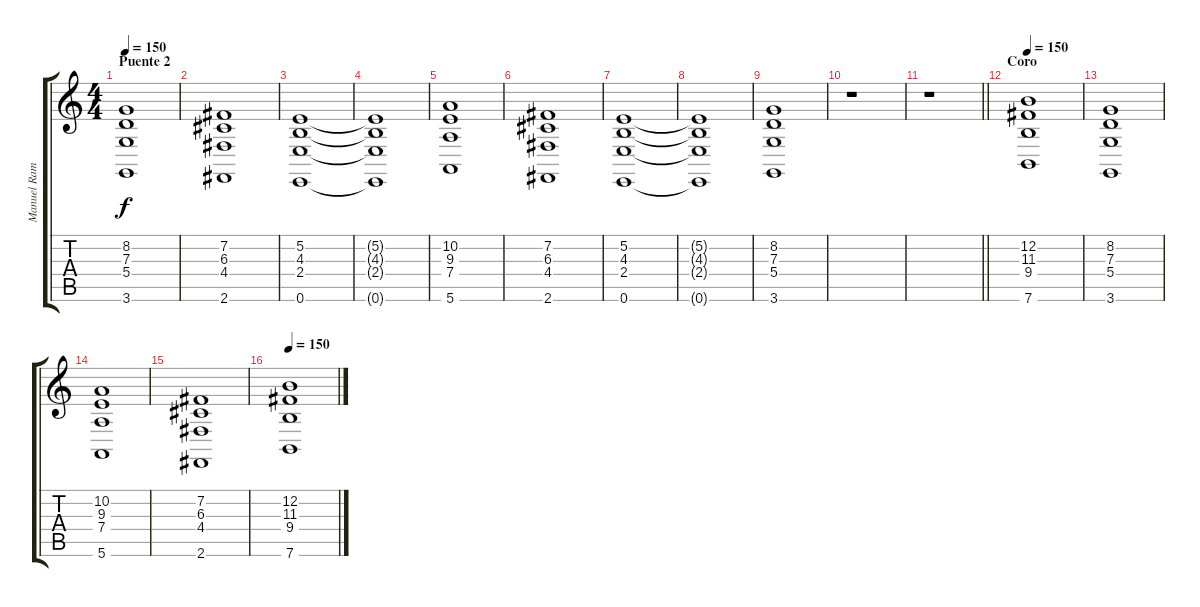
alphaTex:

\track ("Manuel Ramil" "Manuel Ram") {instrument stringensemble1}
\staff {score tabs}
\tuning (E4 B3 G3 D3 A2 E2) {hide}
\ts (4 4)
\section ("" "Puente 2")
\tempo 150
\clef g2
\ks c
(8.2 7.3 5.4 3.6).1{dy f} |
(7.2 6.3 4.4 2.6).1 |
(5.2 4.3 2.4 0.6).1 |
(5.2{t} 4.3{t} 2.4{t} 0.6{t}).1 |
(10.2 9.3 7.4 5.6).1 |
(7.2 6.3 4.4 2.6).1 |
(5.2 4.3 2.4 0.6).1 |
(5.2{t} 4.3{t} 2.4{t} 0.6{t}).1 |
(8.2 7.3 5.4 3.6).1 |
r.1 |
\barLineRight lightlight
r.1 |
\section ("" "Coro")
\tempo 150
(12.2 11.3 9.4 7.6).1 |
(8.2 7.3 5.4 3.6).1 |
(10.2 9.3 7.4 5.6).1 |
(7.2 6.3 4.4 2.6).1 |
\tempo 150
(12.2 11.3 9.4 7.6).1
